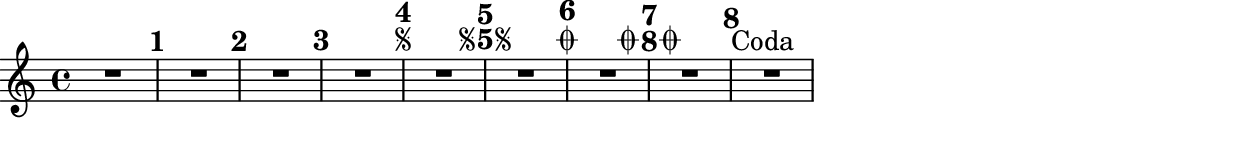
%% Generated by lilypond-book
%% Options: [exampleindent=10.16\mm,indent=0\mm,line-width=160\mm,paper-height=845.047\pt,paper-width=597.508\pt,papersize='(cons (* 597.508 pt) (* 845.047 pt))]
\include "lilypond-book-preamble.ly"


% ****************************************************************
% Start cut-&-pastable-section
% ****************************************************************

#(ly:set-option 'eps-box-padding 3.000000)



\paper {
  #(set-paper-size '(cons (* 597.508 pt) (* 845.047 pt)))
  indent = 0\mm
  line-width = 160\mm
  % offset the left padding, also add 1mm as lilypond creates cropped
  % images with a little space on the right
  line-width = #(- line-width (* mm  3.000000) (* mm 1))
}

\layout {
  
}




% ****************************************************************
% ly snippet:
% ****************************************************************
\sourcefilename "/lilypond-2.25.16/input/regression/mark-tracking-conflict-specific-rehearsal-mark.ly"
\sourcefileline 0
\version "2.23.6"
#(ly:set-option 'warning-as-error #t)

\header {
  texidoc = "LilyPond issues warnings when @code{\\mark @var{n}}
conflicts with certain other simultaneous marks, and engraves only the
first.

Rehearsal marks 1 to @tie{}3 should appear alone.  Rehearsal marks 4
to@tie{}9 should appear with various performance marks."
}

\layout {
  \context {
    \Score
    rehearsalMarkFormatter = #format-mark-numbers
  }
}

\parallelMusic upper,lower {
  R1 \mark 1    |
  R1 \mark "A!" |
  #(ly:expect-warning (ly:translate-cpp-warning-scheme
                       "conflict with event: `%s'") "rehearsal-mark-event")
  #(ly:expect-warning (ly:translate-cpp-warning-scheme
                       "discarding event: `%s'") "ad-hoc-mark-event")

  R1 \mark 2        |
  R1 \mark \default |
  %% no warning

  R1 \mark 3 |
  R1 \mark 9 |
  #(ly:expect-warning (ly:translate-cpp-warning-scheme
                       "conflict with event: `%s'") "rehearsal-mark-event")
  #(ly:expect-warning (ly:translate-cpp-warning-scheme
                       "discarding event: `%s'") "rehearsal-mark-event")

  R1 \mark 4 |
  R1 \segnoMark \default |
  %% no warning

  R1 \mark 5 |
  R1 \segnoMark 5 |
  %% no warning

  R1 \mark 6 |
  R1 \codaMark \default |
  %% no warning

  R1 \mark 7 |
  R1 \codaMark 8 |
  %% no warning

  R1 \mark 8 |
  R1 \sectionLabel "Coda" |
  %% no warning

  R1 |
  R1 |
}

\new Staff <<
  \new Voice \upper
  \new Voice \lower
>>



% ****************************************************************
% end ly snippet
% ****************************************************************
